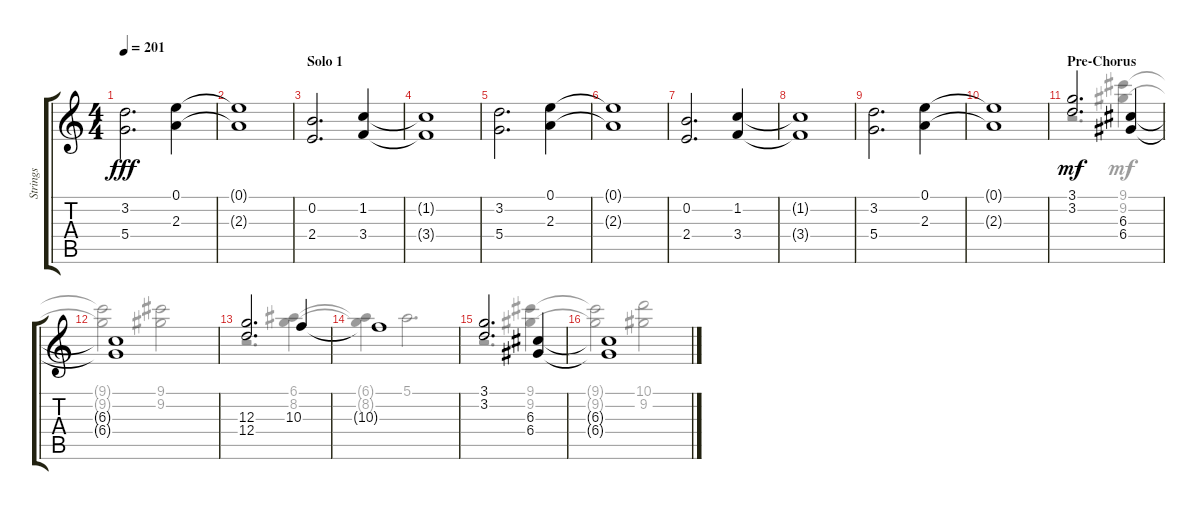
\track ("Strings" "Strings") {instrument electricguitarclean}
\staff {score tabs}
\tuning (E4 B3 G3 D3 A2 E2) {hide}
\voice
\ts (4 4)
\tempo 201
\clef g2
\ks aminor
(3.2 5.4).2{d dy fff} (0.1 2.3).4 |
(0.1{t} 2.3{t}).1 |
\section ("" "Solo 1")
(0.2 2.4).2{d} (1.2 3.4).4 |
(1.2{t} 3.4{t}).1 |
(3.2 5.4).2{d} (0.1 2.3).4 |
(0.1{t} 2.3{t}).1 |
(0.2 2.4).2{d} (1.2 3.4).4 |
(1.2{t} 3.4{t}).1 |
(3.2 5.4).2{d} (0.1 2.3).4 |
(0.1{t} 2.3{t}).1 |
\section ("" "Pre-Chorus")
(3.1 3.2).2{d dy mf} (6.3 6.4).4 |
(6.3{t} 6.4{t}).1 |
(12.3 12.4).2{d} 10.3.4 |
10.3{t}.1 |
(3.1 3.2).2{d} (6.3 6.4).4 |
(6.3{t} 6.4{t}).1
\voice
\clef g2
\ottava regular
\simile none
\ks aminor
|
|
|
|
|
|
|
|
|
|
r.2{d} (9.1 9.2).4 |
(9.1{t} 9.2{t}).2 (9.1 9.2).2 |
r.2{d} (6.1 8.2).4 |
(6.1{t} 8.2{t}).4 5.1.2{d} |
r.2{d} (9.1 9.2).4 |
(9.1{t} 9.2{t}).2 (10.1 9.2).2
